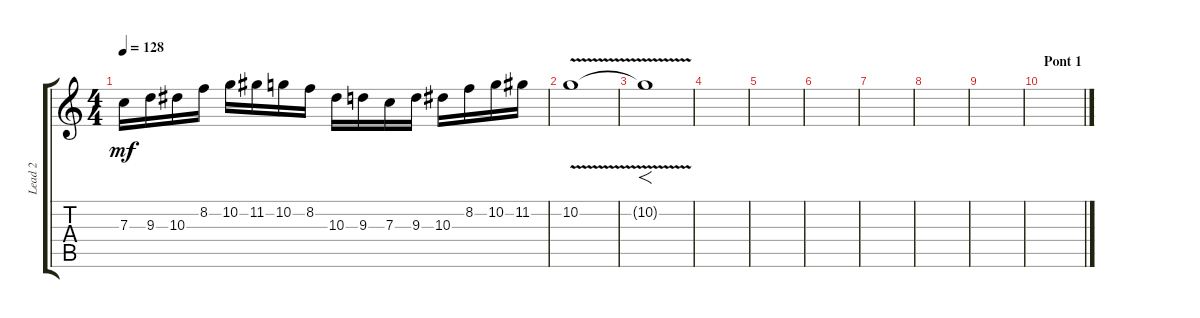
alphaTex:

\track ("Lead 2" "Lead 2") {instrument distortionguitar}
\staff {score tabs}
\tuning (D4 A3 F3 C3 G2 C2) {hide}
\ts (4 4)
\tempo 128
\clef g2
\ks c
7.3.16{dy mf} 9.3.16 10.3.16 8.2.16 10.2.16 11.2.16 10.2.16 8.2.16 10.3.16 9.3.16 7.3.16 9.3.16 10.3.16 8.2.16 10.2.16 11.2.16 |
10.2{v}.1 |
10.2{v t}.1{f} |
|
|
|
|
|
|
\section ("" "Pont 1")
